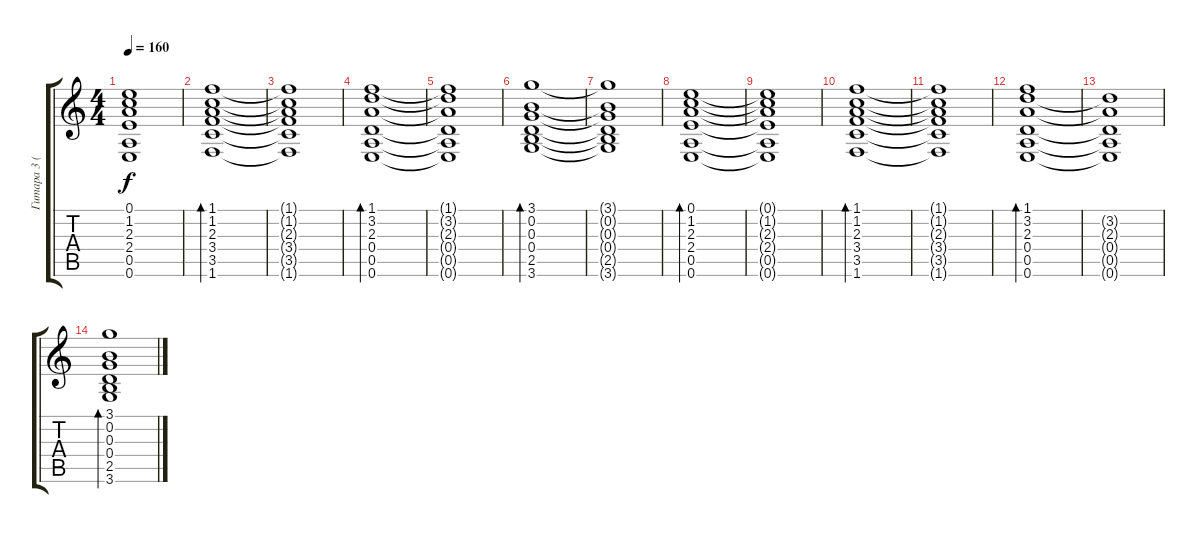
\track ("Гитара 3 (акустика)" "Гитара 3 (") {instrument acousticguitarsteel}
\staff {score tabs}
\tuning (E4 B3 G3 D3 A2 E2) {hide}
\ts (4 4)
\tempo 160
\clef g2
\ks c
(0.1{t} 1.2{t} 2.3{t} 2.4{t} 0.5{t} 0.6{t}).1{dy f} |
(1.1 1.2 2.3 3.4 3.5 1.6).1{bd 60} |
(1.1{t} 1.2{t} 2.3{t} 3.4{t} 3.5{t} 1.6{t}).1 |
(1.1 3.2 2.3 0.4 0.5 0.6).1{bd 60} |
(1.1{t} 3.2{t} 2.3{t} 0.4{t} 0.5{t} 0.6{t}).1 |
(3.1 0.2 0.3 0.4 2.5 3.6).1{bd 60} |
(3.1{t} 0.2{t} 0.3{t} 0.4{t} 2.5{t} 3.6{t}).1 |
(0.1 1.2 2.3 2.4 0.5 0.6).1{bd 60} |
(0.1{t} 1.2{t} 2.3{t} 2.4{t} 0.5{t} 0.6{t}).1 |
(1.1 1.2 2.3 3.4 3.5 1.6).1{bd 60} |
(1.1{t} 1.2{t} 2.3{t} 3.4{t} 3.5{t} 1.6{t}).1 |
(1.1 3.2 2.3 0.4 0.5 0.6).1{bd 60} |
(3.2{t} 2.3{t} 0.4{t} 0.5{t} 0.6{t}).1 |
(3.1 0.2 0.3 0.4 2.5 3.6).1{bd 60}
